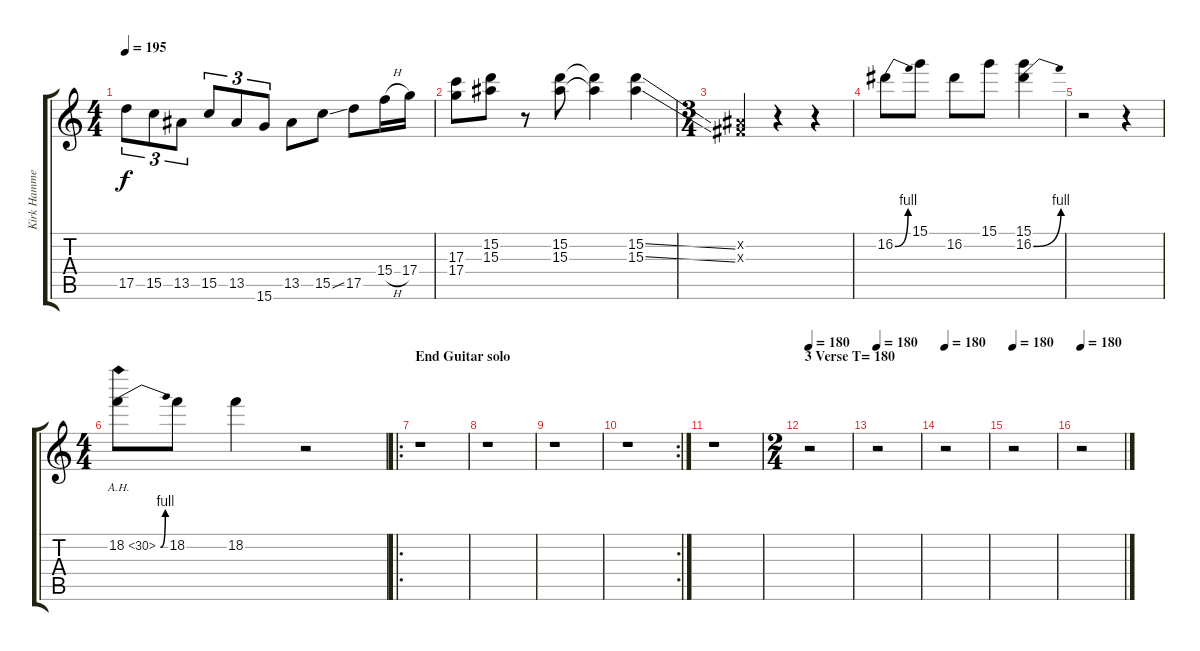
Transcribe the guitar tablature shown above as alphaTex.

\track ("Kirk Hammet Solo" "Kirk Hamme") {instrument distortionguitar}
\staff {score tabs}
\tuning (E4 B3 G3 D3 A2 E2) {hide}
\ts (4 4)
\tempo 195
\clef g2
\ks c
17.5.8{tu (3 2) dy f} 15.5.8{tu (3 2)} 13.5.8{tu (3 2)} 15.5.8{tu (3 2)} 13.5.8{tu (3 2)} 15.6.8{tu (3 2)} 13.5.8 15.5{ss}.8 17.5.8 15.4{h}.16 17.4.16 |
(17.3 17.4).8 (15.2 15.3).8 r.8 (15.2 15.3).8 (15.2{t} 15.3{t}).4 (15.2{ss} 15.3{ss}).4 |
\ts (3 4)
(-1.2{x} -1.3{x}).4 r.4 r.4 |
16.2{be (bend 0 0 60 4)}.8 15.1.8 16.2.8 15.1.8 (15.1 16.2{be (bend 0 0 60 4)}).4 |
r.2 r.4 |
\ts (4 4)
18.2{be (bend 0 0 60 4) ah 12}.8 18.2.8 18.2.4 r.2 |
\ro
\section ("" "End Guitar solo")
r.1 |
r.1 |
r.1 |
\rc 2
r.1 |
r.1 |
\ts (2 4)
\section ("" "3 Verse T= 180")
\tempo 180
r.2 |
\tempo 180
r.2 |
\tempo 180
r.2 |
\tempo 180
r.2 |
\tempo 180
r.2
